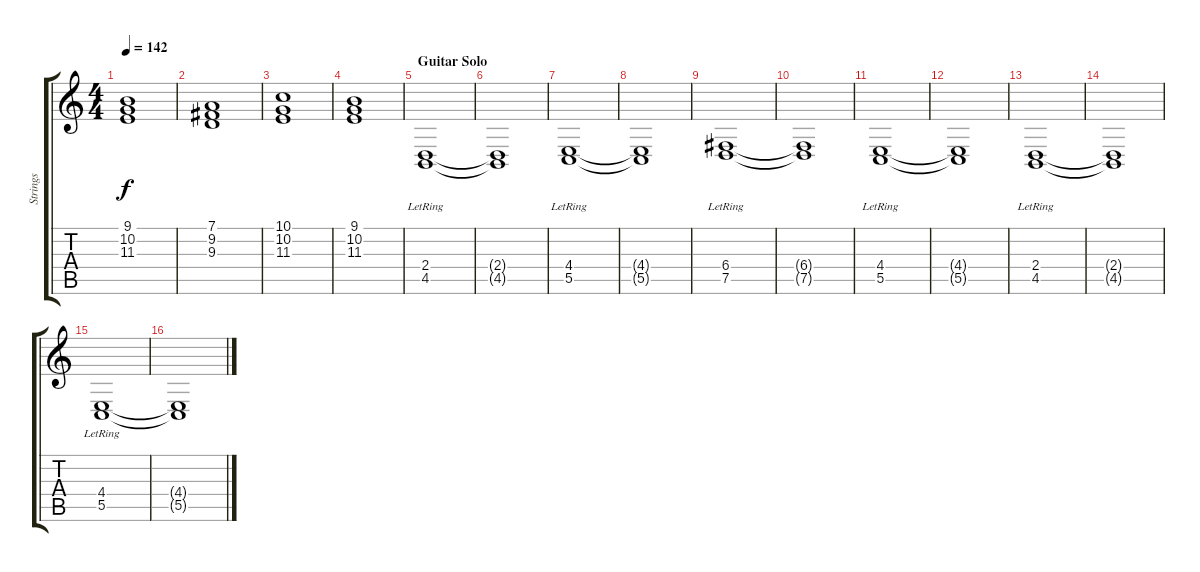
\track ("Strings" "Strings") {instrument synthstrings1}
\staff {score tabs}
\tuning (D4 A3 F3 C3 G2 C2) {hide}
\ts (4 4)
\tempo 142
\clef g2
\ks c
(9.1 10.2 11.3).1{dy f} |
(7.1 9.2 9.3).1 |
(10.1 10.2 11.3).1 |
(9.1 10.2 11.3).1 |
\section ("" "Guitar Solo")
(2.4{lr} 4.5{lr}).1 |
(2.4{t} 4.5{t}).1 |
(4.4{lr} 5.5{lr}).1 |
(4.4{t} 5.5{t}).1 |
(6.4{lr} 7.5{lr}).1 |
(6.4{t} 7.5{t}).1 |
(4.4{lr} 5.5{lr}).1 |
(4.4{t} 5.5{t}).1 |
(2.4{lr} 4.5{lr}).1 |
(2.4{t} 4.5{t}).1 |
(4.4{lr} 5.5{lr}).1 |
(4.4{t} 5.5{t}).1
